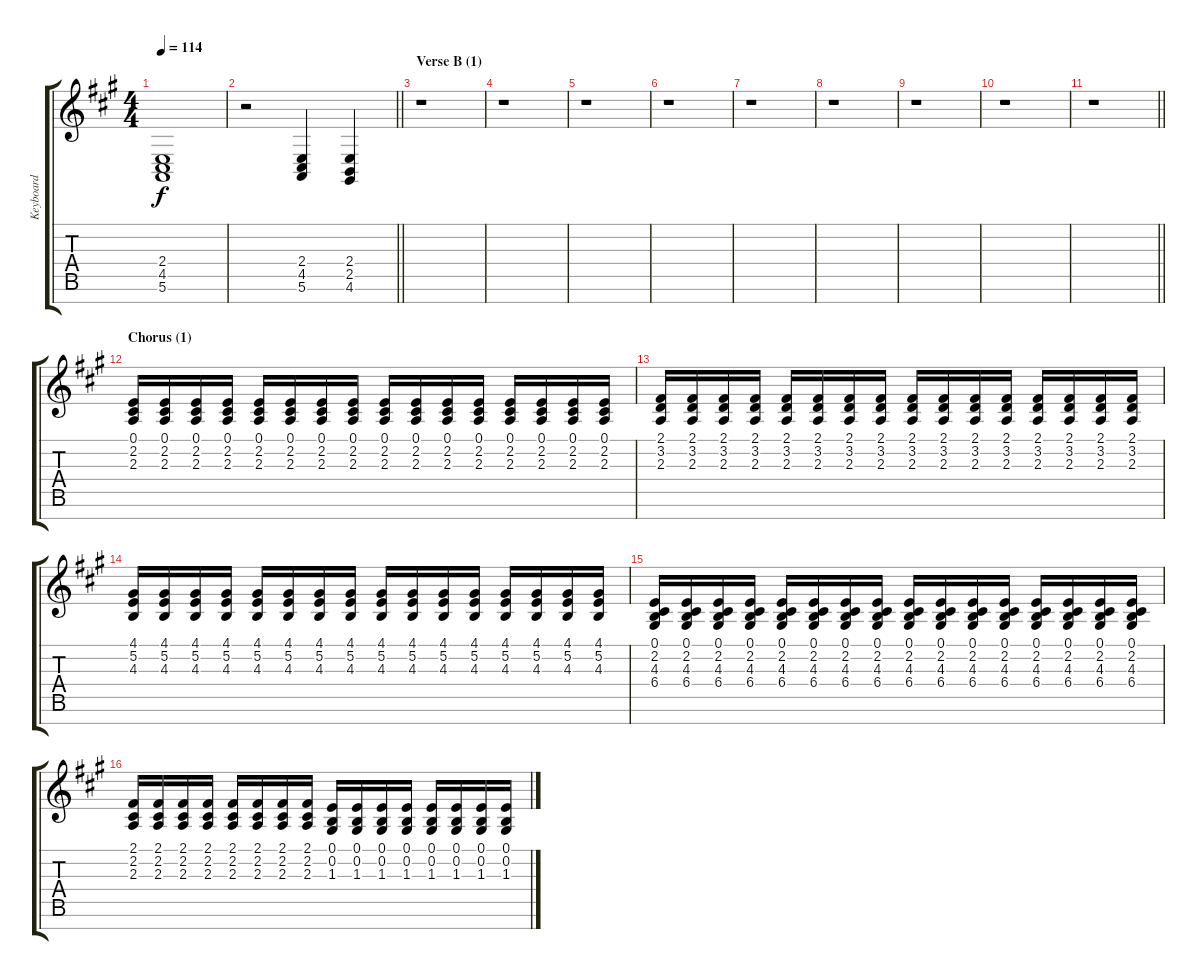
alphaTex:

\track ("Keyboard" "Keyboard") {instrument drawbarorgan}
\staff {score tabs}
\tuning (E4 B3 G3 D3 A2 E2 B1) {hide}
\ts (4 4)
\tempo 114
\clef g2
\ks a
(2.4 4.5 5.6).1{dy f} |
\barLineRight lightlight
r.2 (2.4 4.5 5.6).4 (2.4 2.5 4.6).4 |
\section ("" "Verse B (1)")
r.1 |
r.1 |
r.1 |
r.1 |
r.1 |
r.1 |
r.1 |
r.1 |
\barLineRight lightlight
r.1 |
\section ("" "Chorus (1)")
(0.1 2.2 2.3).16 (0.1 2.2 2.3).16 (0.1 2.2 2.3).16 (0.1 2.2 2.3).16 (0.1 2.2 2.3).16 (0.1 2.2 2.3).16 (0.1 2.2 2.3).16 (0.1 2.2 2.3).16 (0.1 2.2 2.3).16 (0.1 2.2 2.3).16 (0.1 2.2 2.3).16 (0.1 2.2 2.3).16 (0.1 2.2 2.3).16 (0.1 2.2 2.3).16 (0.1 2.2 2.3).16 (0.1 2.2 2.3).16 |
(2.1 3.2 2.3).16 (2.1 3.2 2.3).16 (2.1 3.2 2.3).16 (2.1 3.2 2.3).16 (2.1 3.2 2.3).16 (2.1 3.2 2.3).16 (2.1 3.2 2.3).16 (2.1 3.2 2.3).16 (2.1 3.2 2.3).16 (2.1 3.2 2.3).16 (2.1 3.2 2.3).16 (2.1 3.2 2.3).16 (2.1 3.2 2.3).16 (2.1 3.2 2.3).16 (2.1 3.2 2.3).16 (2.1 3.2 2.3).16 |
(4.1 5.2 4.3).16 (4.1 5.2 4.3).16 (4.1 5.2 4.3).16 (4.1 5.2 4.3).16 (4.1 5.2 4.3).16 (4.1 5.2 4.3).16 (4.1 5.2 4.3).16 (4.1 5.2 4.3).16 (4.1 5.2 4.3).16 (4.1 5.2 4.3).16 (4.1 5.2 4.3).16 (4.1 5.2 4.3).16 (4.1 5.2 4.3).16 (4.1 5.2 4.3).16 (4.1 5.2 4.3).16 (4.1 5.2 4.3).16 |
(0.1 2.2 4.3 6.4).16 (0.1 2.2 4.3 6.4).16 (0.1 2.2 4.3 6.4).16 (0.1 2.2 4.3 6.4).16 (0.1 2.2 4.3 6.4).16 (0.1 2.2 4.3 6.4).16 (0.1 2.2 4.3 6.4).16 (0.1 2.2 4.3 6.4).16 (0.1 2.2 4.3 6.4).16 (0.1 2.2 4.3 6.4).16 (0.1 2.2 4.3 6.4).16 (0.1 2.2 4.3 6.4).16 (0.1 2.2 4.3 6.4).16 (0.1 2.2 4.3 6.4).16 (0.1 2.2 4.3 6.4).16 (0.1 2.2 4.3 6.4).16 |
(2.1 2.2 2.3).16 (2.1 2.2 2.3).16 (2.1 2.2 2.3).16 (2.1 2.2 2.3).16 (2.1 2.2 2.3).16 (2.1 2.2 2.3).16 (2.1 2.2 2.3).16 (2.1 2.2 2.3).16 (0.1 0.2 1.3).16 (0.1 0.2 1.3).16 (0.1 0.2 1.3).16 (0.1 0.2 1.3).16 (0.1 0.2 1.3).16 (0.1 0.2 1.3).16 (0.1 0.2 1.3).16 (0.1 0.2 1.3).16
